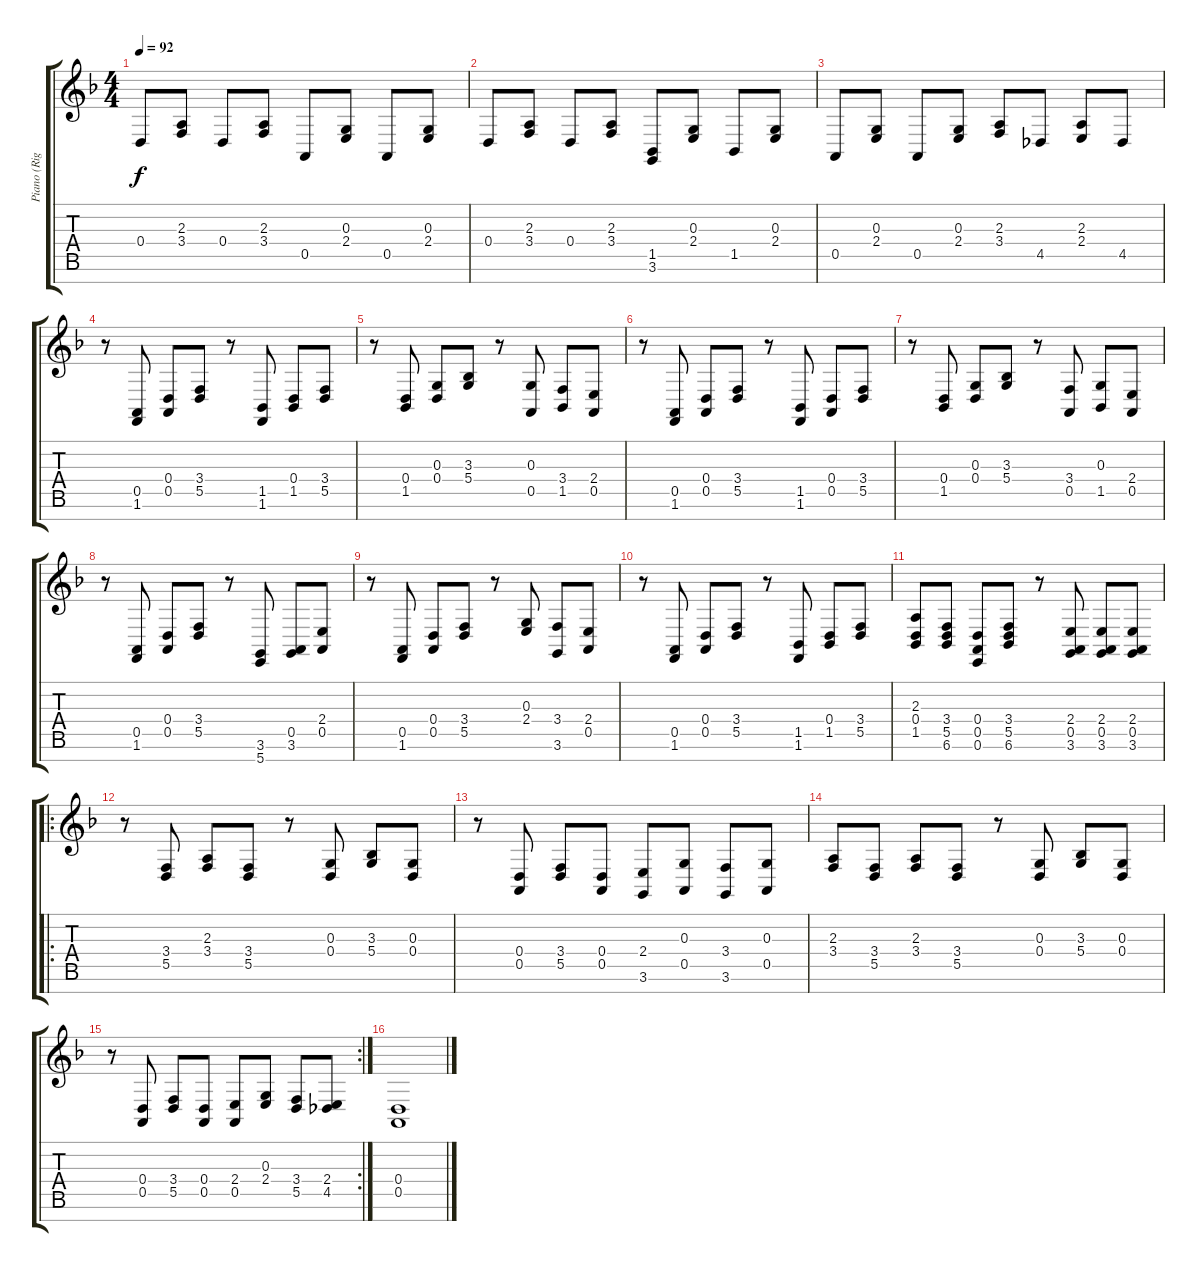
\track ("Piano (Right Hand)" "Piano (Rig") {instrument acousticgrandpiano}
\staff {score tabs}
\tuning (E4 B3 G3 D3 A2 E2 B1) {hide}
\ts (4 4)
\tempo 92
\clef g2
\ks f
0.4.8{dy f} (2.3 3.4).8 0.4.8 (2.3 3.4).8 0.5.8 (0.3 2.4).8 0.5.8 (0.3 2.4).8 |
0.4.8 (2.3 3.4).8 0.4.8 (2.3 3.4).8 (1.5 3.6).8 (0.3 2.4).8 1.5.8 (0.3 2.4).8 |
0.5.8 (0.3 2.4).8 0.5.8 (0.3 2.4).8 (2.3 3.4).8 4.5.8 (2.3 2.4).8 4.5.8 |
r.8 (0.5 1.6).8 (0.4 0.5).8 (3.4 5.5).8 r.8 (1.5 1.6).8 (0.4 1.5).8 (3.4 5.5).8 |
r.8 (0.4 1.5).8 (0.3 0.4).8 (3.3 5.4).8 r.8 (0.3 0.5).8 (3.4 1.5).8 (2.4 0.5).8 |
r.8 (0.5 1.6).8 (0.4 0.5).8 (3.4 5.5).8 r.8 (1.5 1.6).8 (0.4 0.5).8 (3.4 5.5).8 |
r.8 (0.4 1.5).8 (0.3 0.4).8 (3.3 5.4).8 r.8 (3.4 0.5).8 (0.3 1.5).8 (2.4 0.5).8 |
r.8 (0.5 1.6).8 (0.4 0.5).8 (3.4 5.5).8 r.8 (3.6 5.7).8 (0.5 3.6).8 (2.4 0.5).8 |
r.8 (0.5 1.6).8 (0.4 0.5).8 (3.4 5.5).8 r.8 (0.3 2.4).8 (3.4 3.6).8 (2.4 0.5).8 |
r.8 (0.5 1.6).8 (0.4 0.5).8 (3.4 5.5).8 r.8 (1.5 1.6).8 (0.4 1.5).8 (3.4 5.5).8 |
(2.3 0.4 1.5).8 (3.4 5.5 6.6).8 (0.4 0.5 0.6).8 (3.4 5.5 6.6).8 r.8 (2.4 0.5 3.6).8 (2.4 0.5 3.6).8 (2.4 0.5 3.6).8 |
\ro
r.8 (3.4 5.5).8 (2.3 3.4).8 (3.4 5.5).8 r.8 (0.3 0.4).8 (3.3 5.4).8 (0.3 0.4).8 |
r.8 (0.4 0.5).8 (3.4 5.5).8 (0.4 0.5).8 (2.4 3.6).8 (0.3 0.5).8 (3.4 3.6).8 (0.3 0.5).8 |
(2.3 3.4).8 (3.4 5.5).8 (2.3 3.4).8 (3.4 5.5).8 r.8 (0.3 0.4).8 (3.3 5.4).8 (0.3 0.4).8 |
\rc 2
r.8 (0.4 0.5).8 (3.4 5.5).8 (0.4 0.5).8 (2.4 0.5).8 (0.3 2.4).8 (3.4 5.5).8 (2.4 4.5).8 |
(0.4 0.5).1
